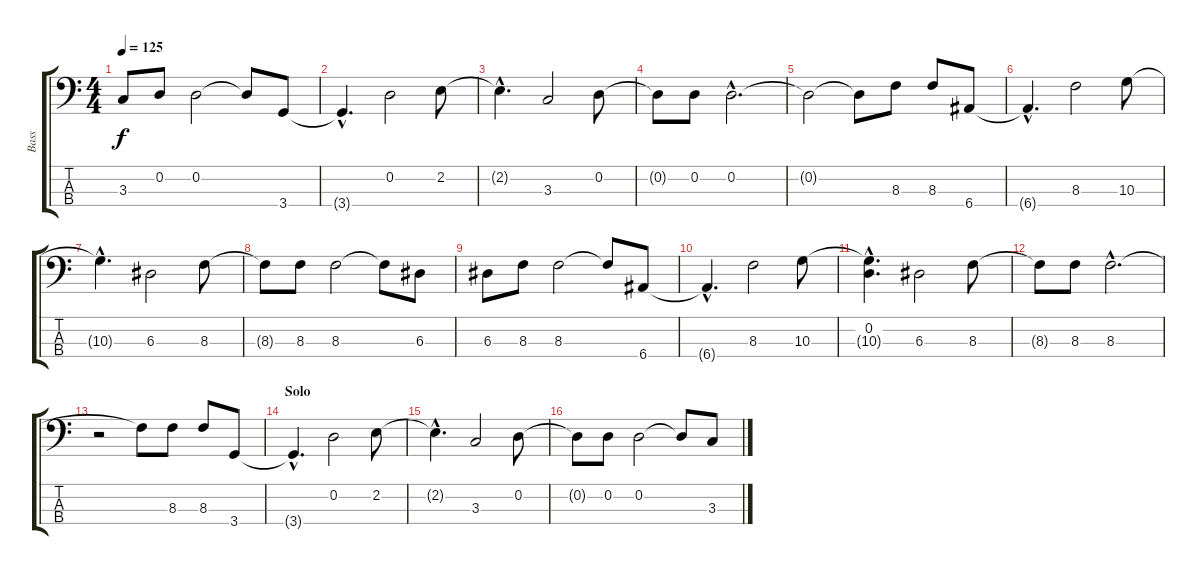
\track ("Bass" "Bass") {instrument electricbassfinger}
\staff {score tabs}
\tuning (G2 D2 A1 E1) {hide}
\ts (4 4)
\tempo 125
\clef f4
\ks c
3.3.8{dy f} 0.2.8 0.2.2 0.2{t}.8 3.4.8 |
3.4{hac t}.4{d} 0.2.2 2.2.8 |
2.2{hac t}.4{d} 3.3.2 0.2.8 |
0.2{t}.8 0.2.8 0.2{hac}.2{d} |
0.2{t}.2 0.2{t}.8 8.3.8 8.3.8 6.4.8 |
6.4{hac t}.4{d} 8.3.2 10.3.8 |
10.3{hac t}.4{d} 6.3.2 8.3.8 |
8.3{t}.8 8.3.8 8.3.2 8.3{t}.8 6.3.8 |
6.3.8 8.3.8 8.3.2 8.3{t}.8 6.4.8 |
6.4{hac t}.4{d} 8.3.2 10.3.8 |
(0.2{hac} 10.3{hac t}).4{d} 6.3.2 8.3.8 |
8.3{t}.8 8.3.8 8.3{hac}.2{d} |
r.2 8.3{t}.8 8.3.8 8.3.8 3.4.8 |
\section ("" "Solo")
3.4{hac t}.4{d} 0.2.2 2.2.8 |
2.2{hac t}.4{d} 3.3.2 0.2.8 |
0.2{t}.8 0.2.8 0.2.2 0.2{t}.8 3.3.8
